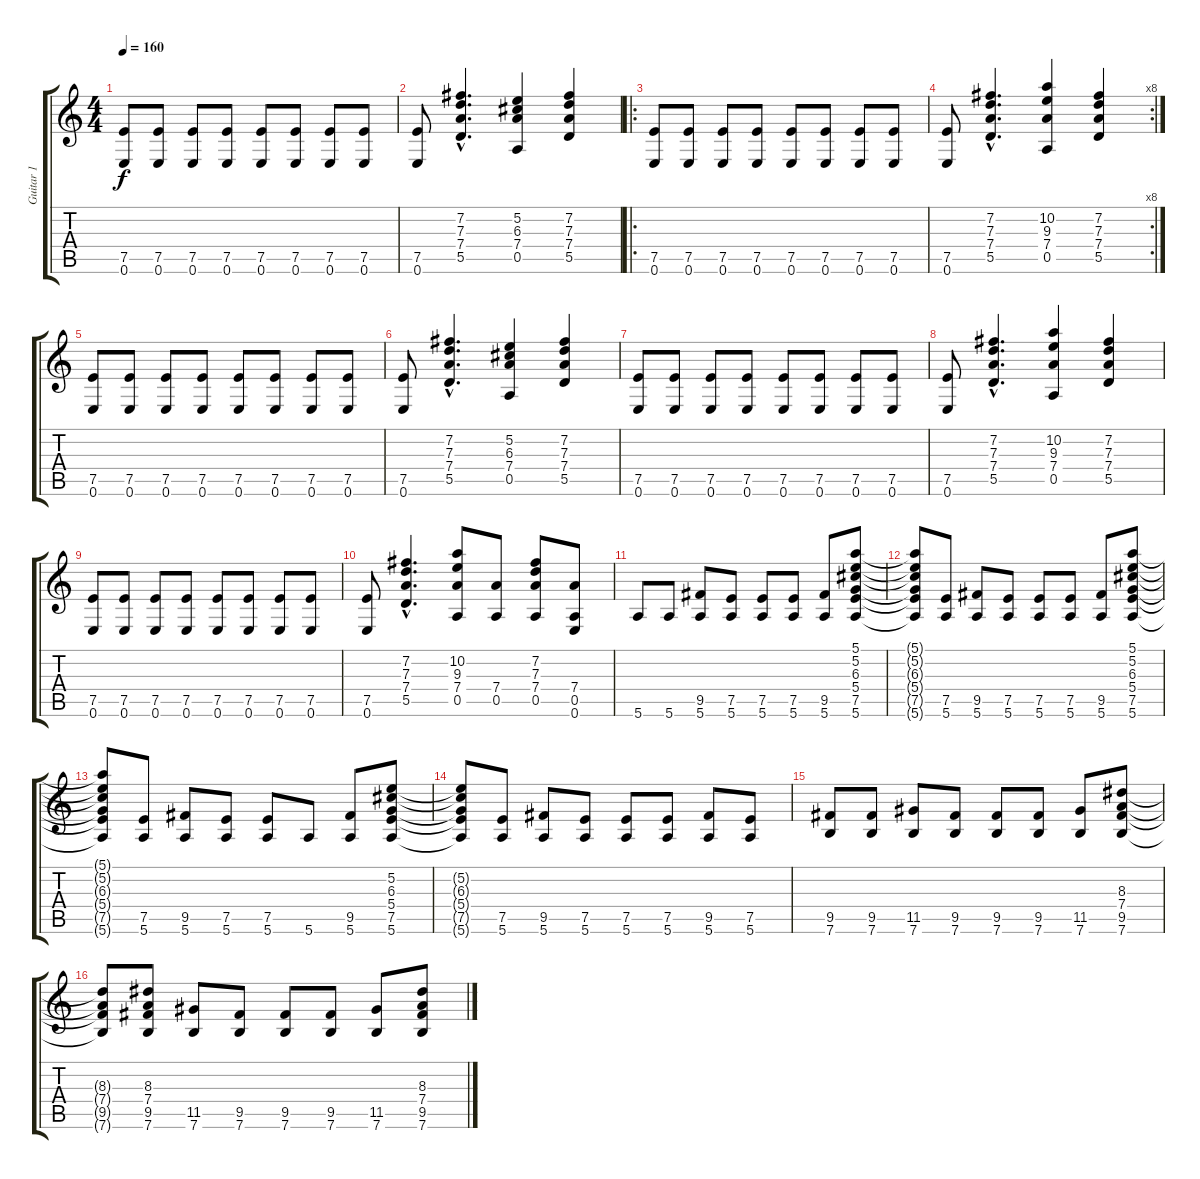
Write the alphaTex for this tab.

\track ("Guitar 1" "Guitar 1") {instrument distortionguitar}
\staff {score tabs}
\tuning (E4 B3 G3 D3 A2 E2) {hide}
\ts (4 4)
\tempo 160
\clef g2
\ks c
(7.5 0.6).8{dy f instrument distortionguitar} (7.5 0.6).8 (7.5 0.6).8 (7.5 0.6).8 (7.5 0.6).8 (7.5 0.6).8 (7.5 0.6).8 (7.5 0.6).8 |
(7.5 0.6).8 (7.2{hac} 7.3{hac} 7.4{hac} 5.5{hac}).4{d} (5.2 6.3 7.4 0.5).4 (7.2 7.3 7.4 5.5).4 |
\ro
(7.5 0.6).8 (7.5 0.6).8 (7.5 0.6).8 (7.5 0.6).8 (7.5 0.6).8 (7.5 0.6).8 (7.5 0.6).8 (7.5 0.6).8 |
\rc 8
(7.5 0.6).8 (7.2{hac} 7.3{hac} 7.4{hac} 5.5{hac}).4{d} (10.2 9.3 7.4 0.5).4 (7.2 7.3 7.4 5.5).4 |
(7.5 0.6).8 (7.5 0.6).8 (7.5 0.6).8 (7.5 0.6).8 (7.5 0.6).8 (7.5 0.6).8 (7.5 0.6).8 (7.5 0.6).8 |
(7.5 0.6).8 (7.2{hac} 7.3{hac} 7.4{hac} 5.5{hac}).4{d} (5.2 6.3 7.4 0.5).4 (7.2 7.3 7.4 5.5).4 |
(7.5 0.6).8 (7.5 0.6).8 (7.5 0.6).8 (7.5 0.6).8 (7.5 0.6).8 (7.5 0.6).8 (7.5 0.6).8 (7.5 0.6).8 |
(7.5 0.6).8 (7.2{hac} 7.3{hac} 7.4{hac} 5.5{hac}).4{d} (10.2 9.3 7.4 0.5).4 (7.2 7.3 7.4 5.5).4 |
(7.5 0.6).8 (7.5 0.6).8 (7.5 0.6).8 (7.5 0.6).8 (7.5 0.6).8 (7.5 0.6).8 (7.5 0.6).8 (7.5 0.6).8 |
(7.5 0.6).8 (7.2{hac} 7.3{hac} 7.4{hac} 5.5{hac}).4{d} (10.2 9.3 7.4 0.5).8 (7.4 0.5).8 (7.2 7.3 7.4 0.5).8 (7.4 0.5 0.6).8 |
5.6.8 5.6.8 (9.5 5.6).8 (7.5 5.6).8 (7.5 5.6).8 (7.5 5.6).8 (9.5 5.6).8 (5.1 5.2 6.3 5.4 7.5 5.6).8 |
(5.1{t} 5.2{t} 6.3{t} 5.4{t} 7.5{t} 5.6{t}).8 (7.5 5.6).8 (9.5 5.6).8 (7.5 5.6).8 (7.5 5.6).8 (7.5 5.6).8 (9.5 5.6).8 (5.1 5.2 6.3 5.4 7.5 5.6).8 |
(5.1{t} 5.2{t} 6.3{t} 5.4{t} 7.5{t} 5.6{t}).8 (7.5 5.6).8 (9.5 5.6).8 (7.5 5.6).8 (7.5 5.6).8 5.6.8 (9.5 5.6).8 (5.2 6.3 5.4 7.5 5.6).8 |
(5.2{t} 6.3{t} 5.4{t} 7.5{t} 5.6{t}).8 (7.5 5.6).8 (9.5 5.6).8 (7.5 5.6).8 (7.5 5.6).8 (7.5 5.6).8 (9.5 5.6).8 (7.5 5.6).8 |
(9.5 7.6).8 (9.5 7.6).8 (11.5 7.6).8 (9.5 7.6).8 (9.5 7.6).8 (9.5 7.6).8 (11.5 7.6).8 (8.3 7.4 9.5 7.6).8 |
(8.3{t} 7.4{t} 9.5{t} 7.6{t}).8 (8.3 7.4 9.5 7.6).8 (11.5 7.6).8 (9.5 7.6).8 (9.5 7.6).8 (9.5 7.6).8 (11.5 7.6).8 (8.3 7.4 9.5 7.6).8
